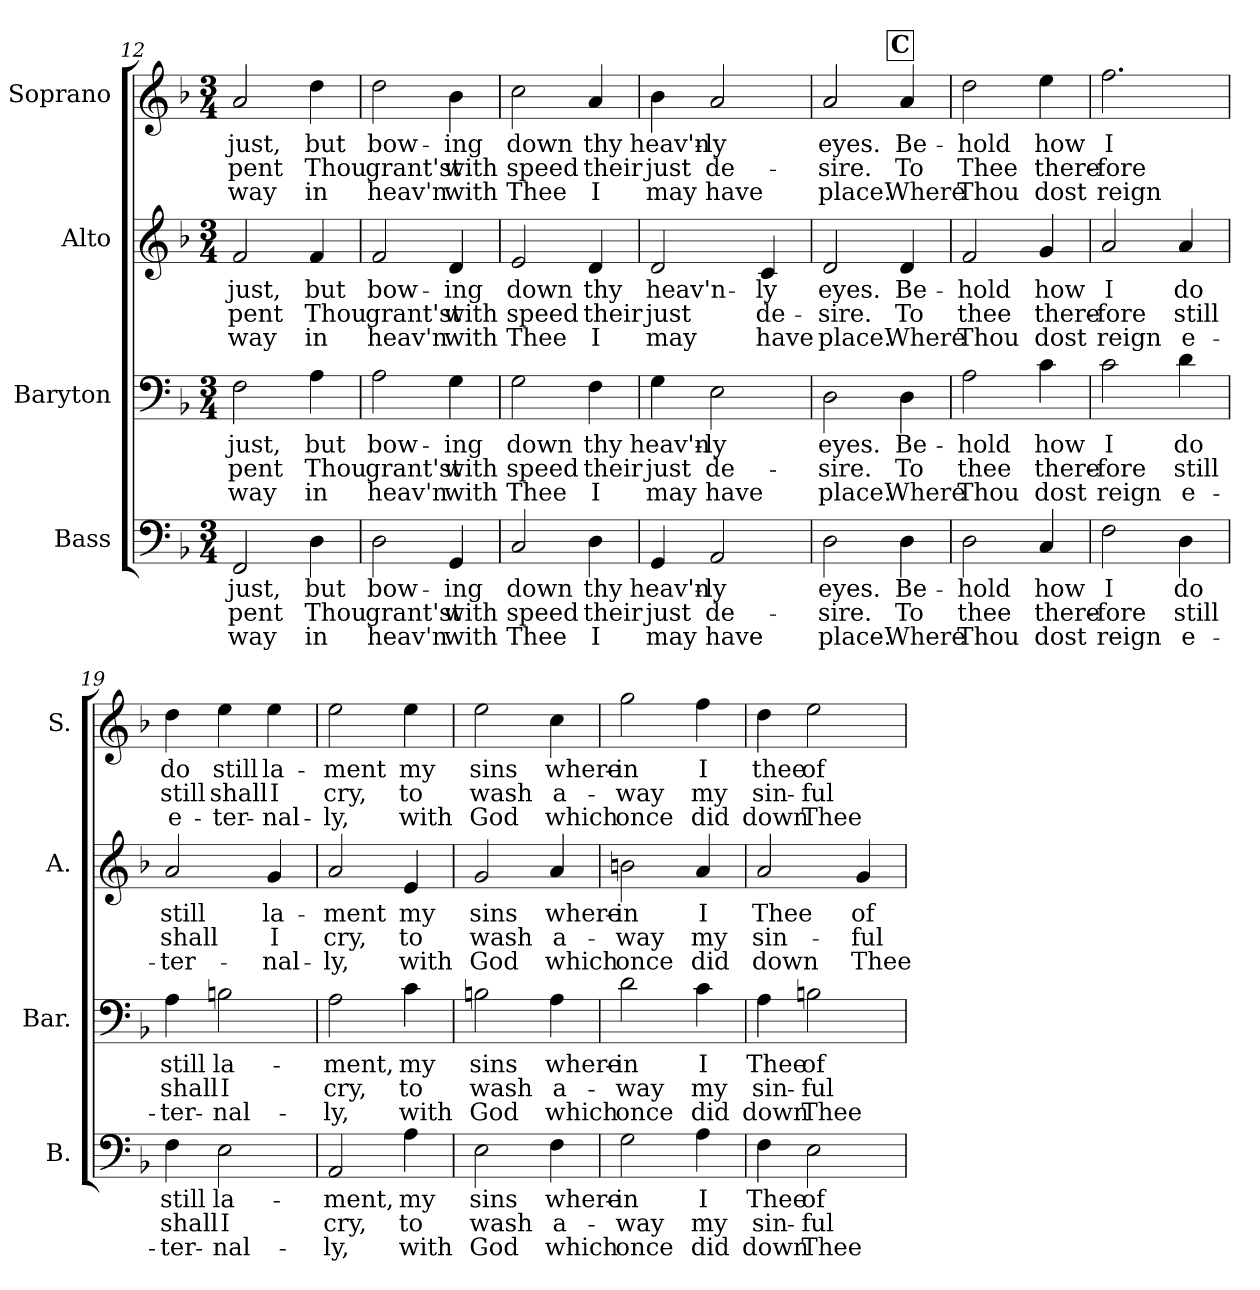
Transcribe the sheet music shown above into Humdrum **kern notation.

**kern	**text	**text	**text	**kern	**text	**text	**text	**kern	**text	**text	**text	**kern	**text	**text	**text
*part4	*part4	*part4	*part4	*part3	*part3	*part3	*part3	*part2	*part2	*part2	*part2	*part1	*part1	*part1	*part1
*staff4	*staff4	*staff4	*staff4	*staff3	*staff3	*staff3	*staff3	*staff2	*staff2	*staff2	*staff2	*staff1	*staff1	*staff1	*staff1
*I"Bass	*	*	*	*I"Baryton	*	*	*	*I"Alto	*	*	*	*I"Soprano	*	*	*
*I'B.	*	*	*	*I'Bar.	*	*	*	*I'A.	*	*	*	*I'S.	*	*	*
*clefF4	*	*	*	*clefF4	*	*	*	*clefG2	*	*	*	*clefG2	*	*	*
*k[b-]	*	*	*	*k[b-]	*	*	*	*k[b-]	*	*	*	*k[b-]	*	*	*
*M3/4	*	*	*	*M3/4	*	*	*	*M3/4	*	*	*	*M3/4	*	*	*
=12	=12	=12	=12	=12	=12	=12	=12	=12	=12	=12	=12	=12	=12	=12	=12
2FF/	-just,	-pent	-way	2F\	-just,	-pent	-way	2f/	-just,	-pent	-way	2a/	-just,	-pent	-way
4D\	but	Thou	in	4A\	but	Thou	in	4f/	but	Thou	in	4dd\	but	Thou	in
=13	=13	=13	=13	=13	=13	=13	=13	=13	=13	=13	=13	=13	=13	=13	=13
2D\	bow-	grant'st	heav'n	2A\	bow-	grant'st	heav'n	2f/	bow-	grant'st	heav'n	2dd\	bow-	grant'st	heav'n
4GG/	-ing	with	with	4G\	-ing	with	with	4d/	-ing	with	with	4b-\	-ing	with	with
=14	=14	=14	=14	=14	=14	=14	=14	=14	=14	=14	=14	=14	=14	=14	=14
2C/	down	speed	Thee	2G\	down	speed	Thee	2e/	down	speed	Thee	2cc\	down	speed	Thee
4D\	thy	their	I	4F\	thy	their	I	4d/	thy	their	I	4a/	thy	their	I
=15	=15	=15	=15	=15	=15	=15	=15	=15	=15	=15	=15	=15	=15	=15	=15
4GG/	heav'n-	just	may	4G\	heav'n-	just	may	2d/	heav'n-	just	may	4b-\	heav'n-	just	may
2AA/	-ly	de-	have	2E\	-ly	de-	have	.	.	.	.	2a/	-ly	de-	have
.	.	.	.	.	.	.	.	4c/	-ly	de-	have	.	.	.	.
!!LO:PB:g=z
!!LO:REH:place=s1:a:B:fs=14:t=C:qo=2
=16	=16	=16	=16	=16	=16	=16	=16	=16	=16	=16	=16	=16	=16	=16	=16
2D\	eyes.	-sire.	place.	2D\	eyes.	-sire.	place.	2d/	eyes.	-sire.	place.	2a/	eyes.	-sire.	place.
4D\	Be-	To	Where	4D\	Be-	To	Where	4d/	Be-	To	Where	4a/	Be-	To	Where
=17	=17	=17	=17	=17	=17	=17	=17	=17	=17	=17	=17	=17	=17	=17	=17
2D\	-hold	thee	Thou	2A\	-hold	thee	Thou	2f/	-hold	thee	Thou	2dd\	-hold	Thee	Thou
4C/	how	there-	dost	4c\	how	there-	dost	4g/	how	there-	dost	4ee\	how	there-	dost
=18	=18	=18	=18	=18	=18	=18	=18	=18	=18	=18	=18	=18	=18	=18	=18
2F\	I	-fore	reign	2c\	I	-fore	reign	2a/	I	-fore	reign	2.ff\	I	-fore	reign
4D\	do	still	e-	4d\	do	still	e-	4a/	do	still	e-	.	.	.	.
=19	=19	=19	=19	=19	=19	=19	=19	=19	=19	=19	=19	=19	=19	=19	=19
4F\	still	shall	-ter-	4A\	still	shall	-ter-	2a/	still	shall	-ter-	4dd\	do	still	e-
2E\	la-	I	-nal-	2Bn\	la-	I	-nal-	.	.	.	.	4ee\	still	shall	-ter-
.	.	.	.	.	.	.	.	4g/	la-	I	-nal-	4ee\	la-	I	-nal-
=20	=20	=20	=20	=20	=20	=20	=20	=20	=20	=20	=20	=20	=20	=20	=20
2AA/	-ment,	cry,	-ly,	2A\	-ment,	cry,	-ly,	2a/	-ment	cry,	-ly,	2ee\	-ment	cry,	-ly,
4A\	my	to	with	4c\	my	to	with	4e/	my	to	with	4ee\	my	to	with
=21	=21	=21	=21	=21	=21	=21	=21	=21	=21	=21	=21	=21	=21	=21	=21
2E\	sins	wash	God	2Bn\	sins	wash	God	2g/	sins	wash	God	2ee\	sins	wash	God
4F\	where-	a-	which	4A\	where-	a-	which	4a/	where-	a-	which	4cc\	where-	a-	which
=22	=22	=22	=22	=22	=22	=22	=22	=22	=22	=22	=22	=22	=22	=22	=22
2G\	-in	-way	once	2d\	-in	-way	once	2bn\	-in	-way	once	2gg\	-in	-way	once
4A\	I	my	did	4c\	I	my	did	4a/	I	my	did	4ff\	I	my	did
!!LO:LB:g=z
=23	=23	=23	=23	=23	=23	=23	=23	=23	=23	=23	=23	=23	=23	=23	=23
4F\	Thee	sin-	down	4A\	Thee	sin-	down	2a/	Thee	sin-	down	4dd\	thee	sin-	down
2E\	of-	-ful	Thee	2Bn\	of-	-ful	Thee	.	.	.	.	2ee\	of-	-ful	Thee
.	.	.	.	.	.	.	.	4g/	of-	-ful	Thee	.	.	.	.
=	=	=	=	=	=	=	=	=	=	=	=	=	=	=	=
*-	*-	*-	*-	*-	*-	*-	*-	*-	*-	*-	*-	*-	*-	*-	*-
